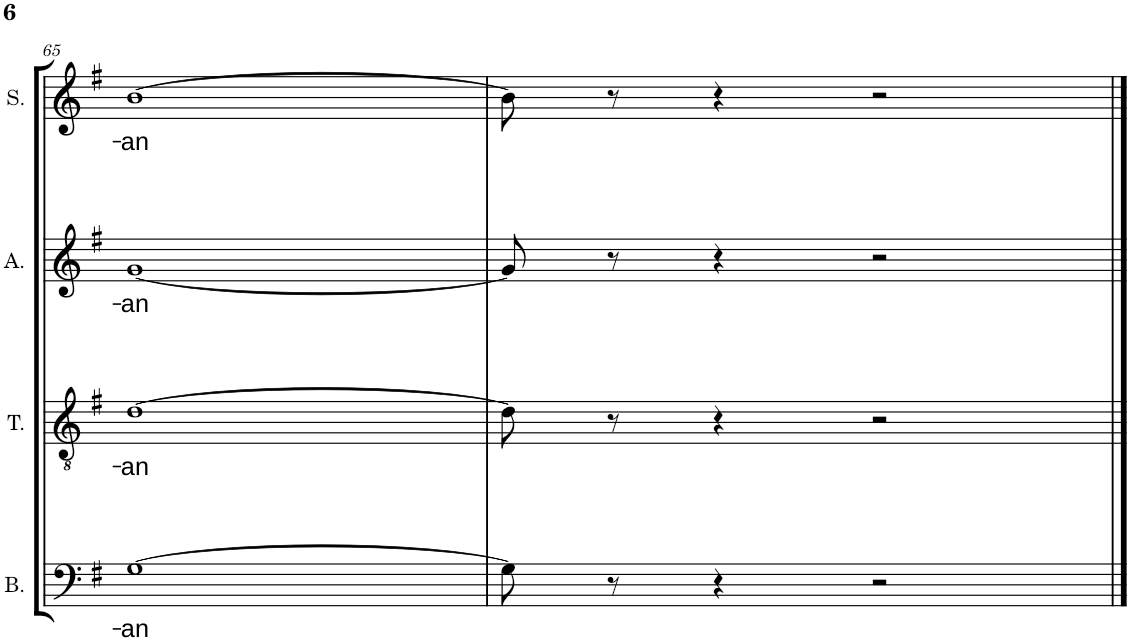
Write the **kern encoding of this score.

**kern	**text	**kern	**text	**kern	**text	**kern	**text
*part4	*part4	*part3	*part3	*part2	*part2	*part1	*part1
*staff4	*staff4	*staff3	*staff3	*staff2	*staff2	*staff1	*staff1
*I"Basse	*	*I"Ténor	*	*I"Alto	*	*I"Soprano	*
*I'B.	*	*I'T.	*	*I'A.	*	*I'S.	*
!!LO:PB:g=z
*clefF4	*	*clefGv2	*	*clefG2	*	*clefG2	*
*k[f#]	*	*k[f#]	*	*k[f#]	*	*k[f#]	*
*M4/4	*	*M4/4	*	*M4/4	*	*M4/4	*
=65	=65	=65	=65	=65	=65	=65	=65
!	!LO:LY:b	!	!LO:LY:b	!	!LO:LY:b	!	!LO:LY:b
[1G	-an	[1d	-an	[1g	-an	[1b	-an
=66	=66	=66	=66	=66	=66	=66	=66
8G\]	.	8d\]	.	8g/]	.	8b\]	.
8r	.	8r	.	8r	.	8r	.
4r	.	4r	.	4r	.	4r	.
2r	.	2r	.	2r	.	2r	.
==	==	==	==	==	==	==	==
*-	*-	*-	*-	*-	*-	*-	*-
